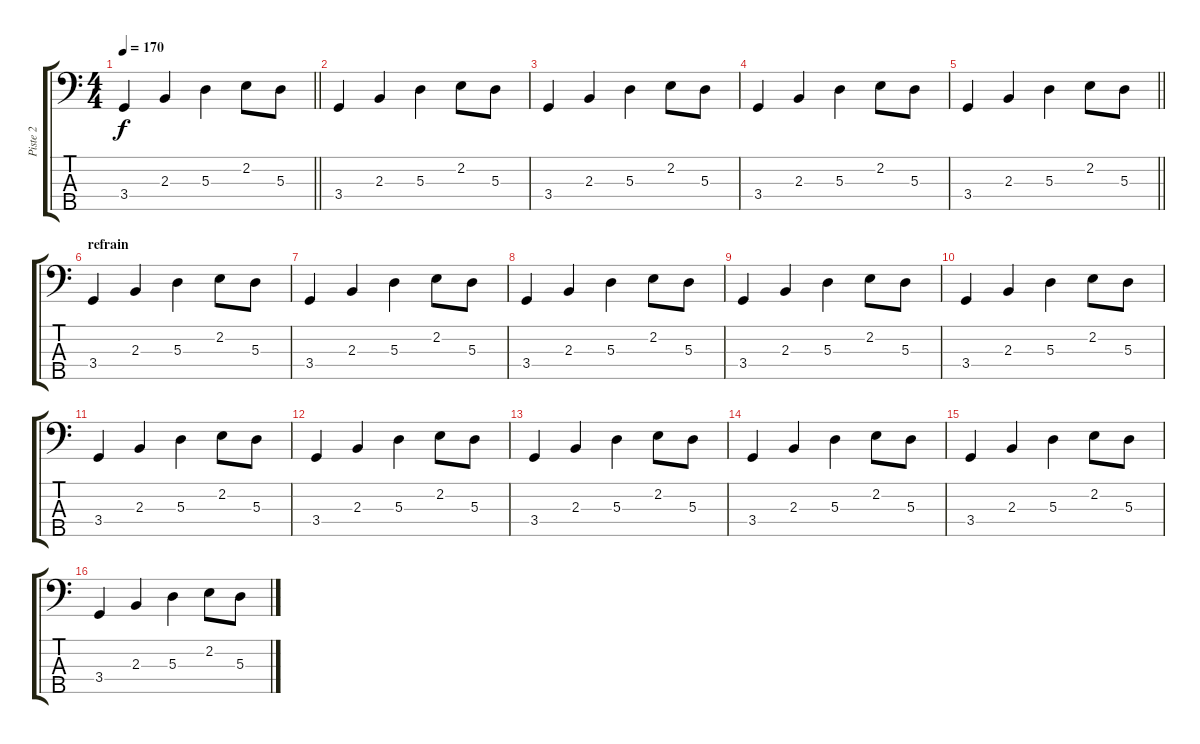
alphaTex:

\track ("Piste 2" "Piste 2") {instrument electricbassfinger}
\staff {score tabs}
\tuning (G2 D2 A1 E1 B0) {hide}
\ts (4 4)
\tempo 170
\clef f4
\barLineRight lightlight
\ks c
3.4.4{dy f} 2.3.4 5.3.4 2.2.8 5.3.8 |
\section ("" "")
3.4.4 2.3.4 5.3.4 2.2.8 5.3.8 |
3.4.4 2.3.4 5.3.4 2.2.8 5.3.8 |
3.4.4 2.3.4 5.3.4 2.2.8 5.3.8 |
\barLineRight lightlight
3.4.4 2.3.4 5.3.4 2.2.8 5.3.8 |
\section ("" "refrain")
3.4.4 2.3.4 5.3.4 2.2.8 5.3.8 |
3.4.4 2.3.4 5.3.4 2.2.8 5.3.8 |
3.4.4 2.3.4 5.3.4 2.2.8 5.3.8 |
3.4.4 2.3.4 5.3.4 2.2.8 5.3.8 |
3.4.4 2.3.4 5.3.4 2.2.8 5.3.8 |
3.4.4 2.3.4 5.3.4 2.2.8 5.3.8 |
3.4.4 2.3.4 5.3.4 2.2.8 5.3.8 |
3.4.4 2.3.4 5.3.4 2.2.8 5.3.8 |
3.4.4 2.3.4 5.3.4 2.2.8 5.3.8 |
3.4.4 2.3.4 5.3.4 2.2.8 5.3.8 |
3.4.4 2.3.4 5.3.4 2.2.8 5.3.8
